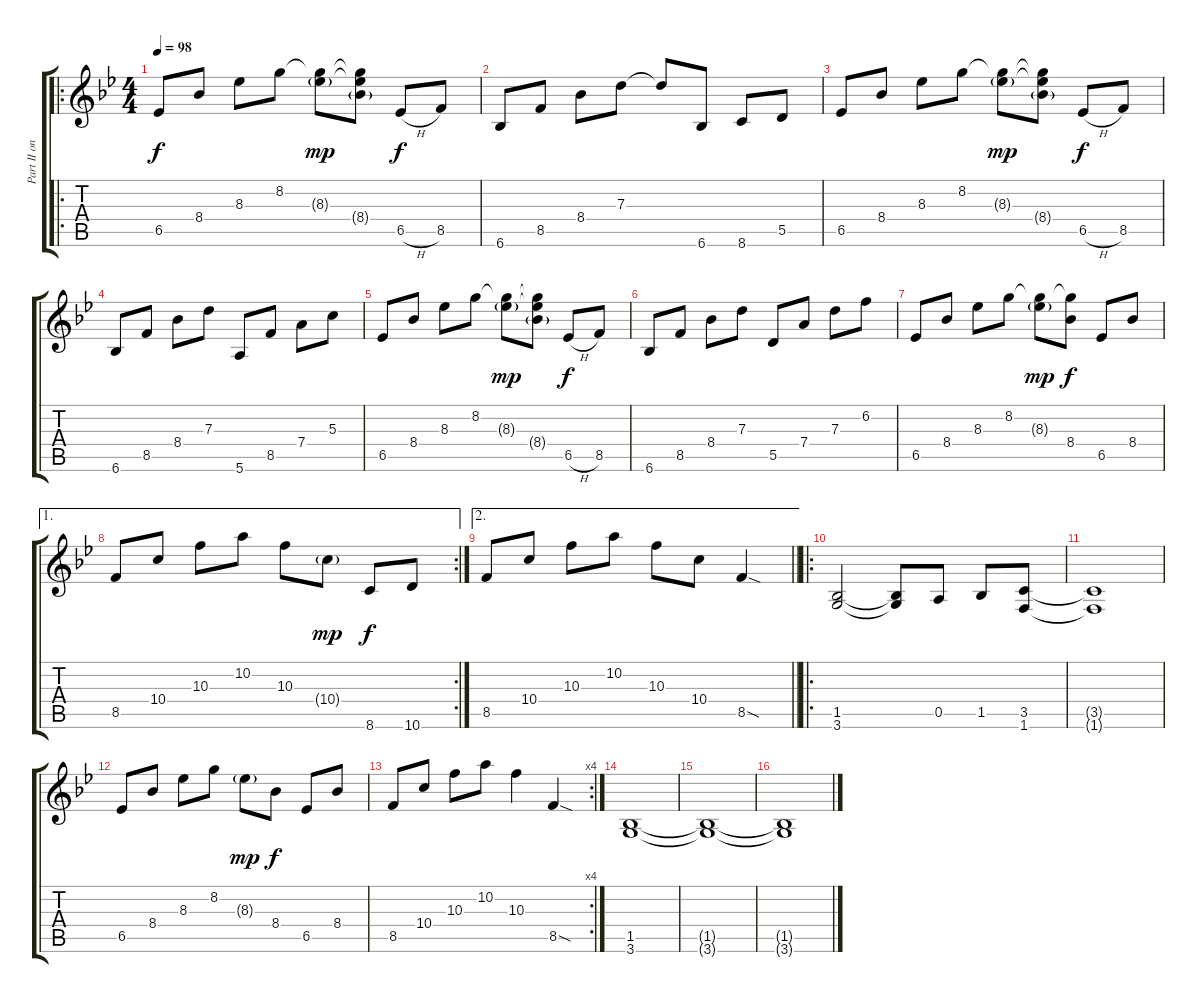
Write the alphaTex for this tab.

\track ("Part II only with Part I" "Part II on") {instrument electricguitarclean}
\staff {score tabs}
\tuning (E4 B3 G3 D3 A2 E2) {hide}
\ro
\ts (4 4)
\tempo 98
\clef g2
\ks bb
6.5.8{dy f} 8.4.8 8.3.8 8.2.8 (8.2{t} 8.3{g}).8{dy mp} (8.2{t} 8.3{t} 8.4{g}).8 6.5{h}.8{dy f} 8.5.8 |
6.6.8 8.5.8 8.4.8 7.3.8 7.3{t}.8 6.6.8 8.6.8 5.5.8 |
6.5.8 8.4.8 8.3.8 8.2.8 (8.2{t} 8.3{g}).8{dy mp} (8.2{t} 8.3{t} 8.4{g}).8 6.5{h}.8{dy f} 8.5.8 |
6.6.8 8.5.8 8.4.8 7.3.8 5.6.8 8.5.8 7.4.8 5.3.8 |
6.5.8 8.4.8 8.3.8 8.2.8 (8.2{t} 8.3{g}).8{dy mp} (8.2{t} 8.3{t} 8.4{g}).8 6.5{h}.8{dy f} 8.5.8 |
6.6.8 8.5.8 8.4.8 7.3.8 5.5.8 7.4.8 7.3.8 6.2.8 |
6.5.8 8.4.8 8.3.8 8.2.8 (8.2{t} 8.3{g}).8{dy mp} (8.2{t} 8.4).8{dy f} 6.5.8 8.4.8 |
\ae 1
\rc 2
8.5.8 10.4.8 10.3.8 10.2.8 10.3.8 10.4{g}.8{dy mp} 8.6.8{dy f} 10.6.8 |
\ae 2
\barLineRight lightlight
8.5.8 10.4.8 10.3.8 10.2.8 10.3.8 10.4.8 8.5{sod}.4 |
\ro
(1.5 3.6).2 (1.5{t} 3.6{t}).8 0.5.8 1.5.8 (3.5 1.6).8 |
(3.5{t} 1.6{t}).1 |
6.5.8 8.4.8 8.3.8 8.2.8 8.3{g}.8{dy mp} 8.4.8{dy f} 6.5.8 8.4.8 |
\rc 4
8.5.8 10.4.8 10.3.8 10.2.8 10.3.4 8.5{sod}.4 |
(1.5 3.6).1 |
(1.5{t} 3.6{t}).1 |
(1.5{t} 3.6{t}).1
